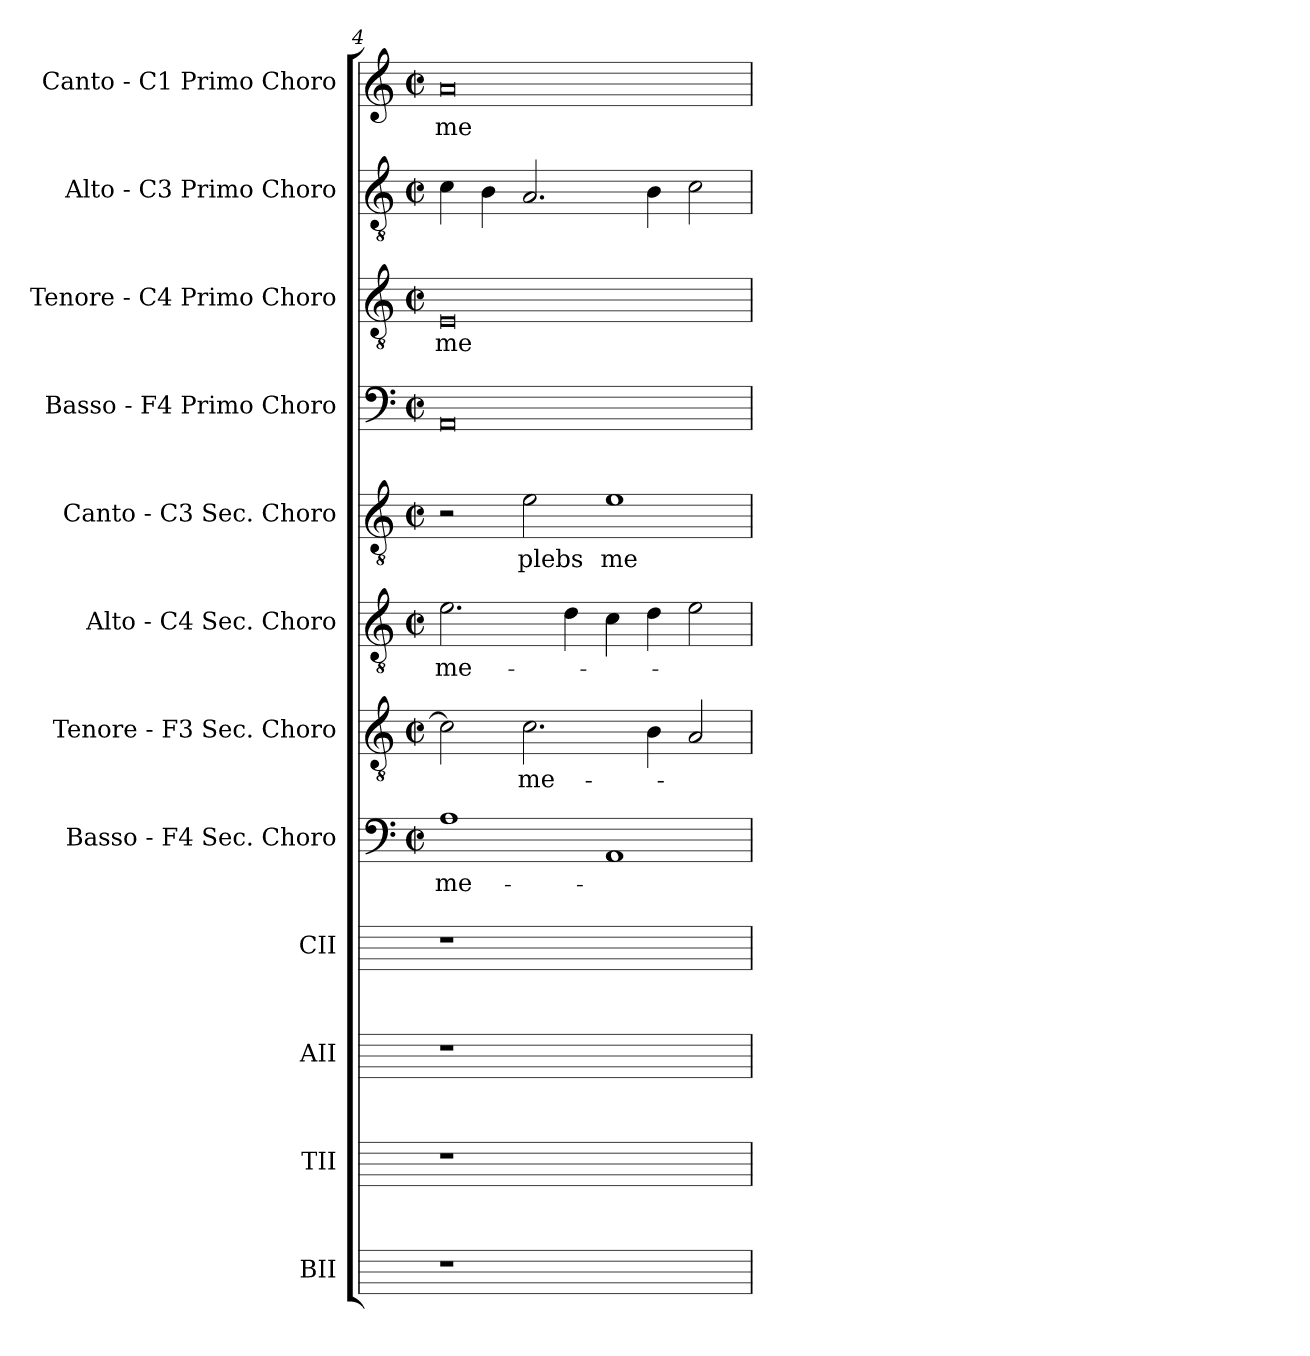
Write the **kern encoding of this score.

**kern	**kern	**kern	**kern	**kern	**text	**kern	**text	**kern	**text	**kern	**text	**kern	**kern	**text	**kern	**kern	**text
*part12	*part11	*part10	*part9	*part8	*part8	*part7	*part7	*part6	*part6	*part5	*part5	*part4	*part3	*part3	*part2	*part1	*part1
*staff12	*staff11	*staff10	*staff9	*staff8	*staff8	*staff7	*staff7	*staff6	*staff6	*staff5	*staff5	*staff4	*staff3	*staff3	*staff2	*staff1	*staff1
*I"BII	*I"TII	*I"AII	*I"CII	*I"Basso - F4  Sec. Choro	*	*I"Tenore - F3  Sec. Choro	*	*I"Alto - C4  Sec. Choro	*	*I"Canto - C3  Sec. Choro	*	*I"Basso - F4  Primo Choro	*I"Tenore - C4  Primo Choro	*	*I"Alto - C3  Primo Choro	*I"Canto - C1  Primo Choro	*
*I'BII	*I'TII	*I'AII	*I'CII	*I'Ch	*	*I'Ch	*	*I'Ch	*	*I'Ch	*	*I'BI	*I'TI	*	*I'AI	*I'CI	*
*	*	*	*	*clefF4	*	*clefGv2	*	*clefGv2	*	*clefGv2	*	*clefF4	*clefGv2	*	*clefGv2	*clefG2	*
*	*	*	*	*M2/2	*	*M2/2	*	*M2/2	*	*M2/2	*	*M2/2	*M2/2	*	*M2/2	*M2/2	*
*	*	*	*	*met(c|)	*	*met(c|)	*	*met(c|)	*	*met(c|)	*	*met(c|)	*met(c|)	*	*met(c|)	*met(c|)	*
=4	=4	=4	=4	=4	=4	=4	=4	=4	=4	=4	=4	=4	=4	=4	=4	=4	=4
!	!	!	!	!	!LO:LY:b:cj	!	!	!	!LO:LY:b:cj	!	!	!	!	!LO:LY:b:cj	!	!	!LO:LY:b:cj
1r	1r	1r	1r	1A	me-	2c\]	.	2.e\	me-	2r	.	0AA	0E	me-	4c\	0a	me-
.	.	.	.	.	.	.	.	.	.	.	.	.	.	.	4B\	.	.
!	!	!	!	!	!	!	!LO:LY:b:cj	!	!	!	!LO:LY:b:cj	!	!	!	!	!	!
.	.	.	.	.	.	2.c\	me-	.	.	2e\	plebs	.	.	.	2.A/	.	.
.	.	.	.	.	.	.	.	4d\	.	.	.	.	.	.	.	.	.
!	!	!	!	!	!	!	!	!	!	!	!LO:LY:b:cj	!	!	!	!	!	!
1ryy	1ryy	1ryy	1ryy	1AA	.	.	.	4c\	.	1e	me-	.	.	.	.	.	.
.	.	.	.	.	.	4B\	.	4d\	.	.	.	.	.	.	4B\	.	.
.	.	.	.	.	.	2A/	.	[>2e\	.	.	.	.	.	.	2c\	.	.
=	=	=	=	=	=	=	=	=	=	=	=	=	=	=	=	=	=
*-	*-	*-	*-	*-	*-	*-	*-	*-	*-	*-	*-	*-	*-	*-	*-	*-	*-
